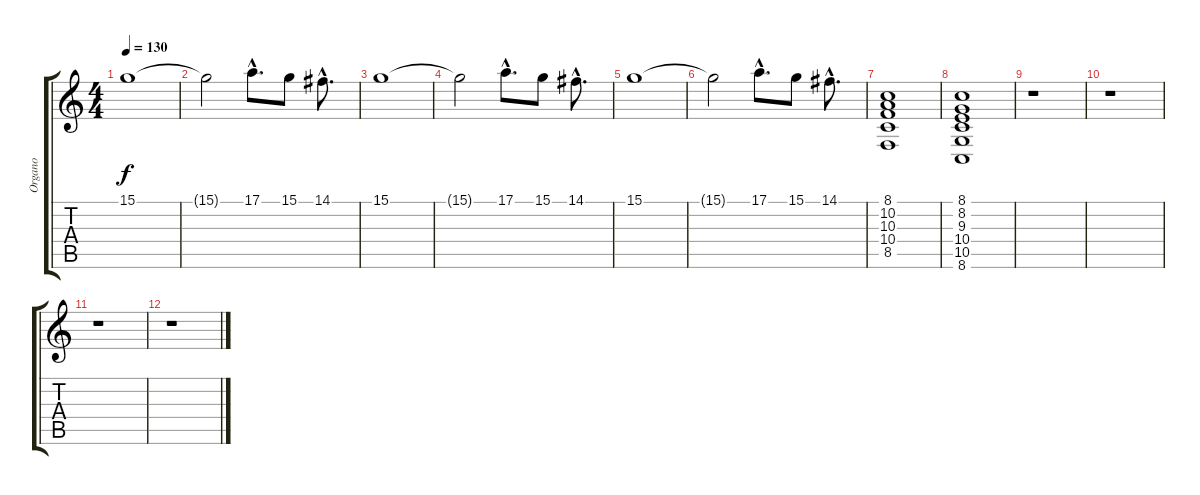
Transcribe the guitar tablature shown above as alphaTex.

\track ("Organo" "Organo") {instrument rockorgan}
\staff {score tabs}
\tuning (E4 B3 G3 D3 A2 E2) {hide}
\ts (4 4)
\tempo 130
\clef g2
\ks c
15.1.1{dy f} |
15.1{t}.2 17.1{hac}.8{d} 15.1.8 14.1{hac}.8{d} |
15.1.1 |
15.1{t}.2 17.1{hac}.8{d} 15.1.8 14.1{hac}.8{d} |
15.1.1 |
15.1{t}.2 17.1{hac}.8{d} 15.1.8 14.1{hac}.8{d} |
(8.1 10.2 10.3 10.4 8.5).1{volume 10} |
(8.1 8.2 9.3 10.4 10.5 8.6).1 |
r.1 |
r.1 |
r.1 |
r.1
